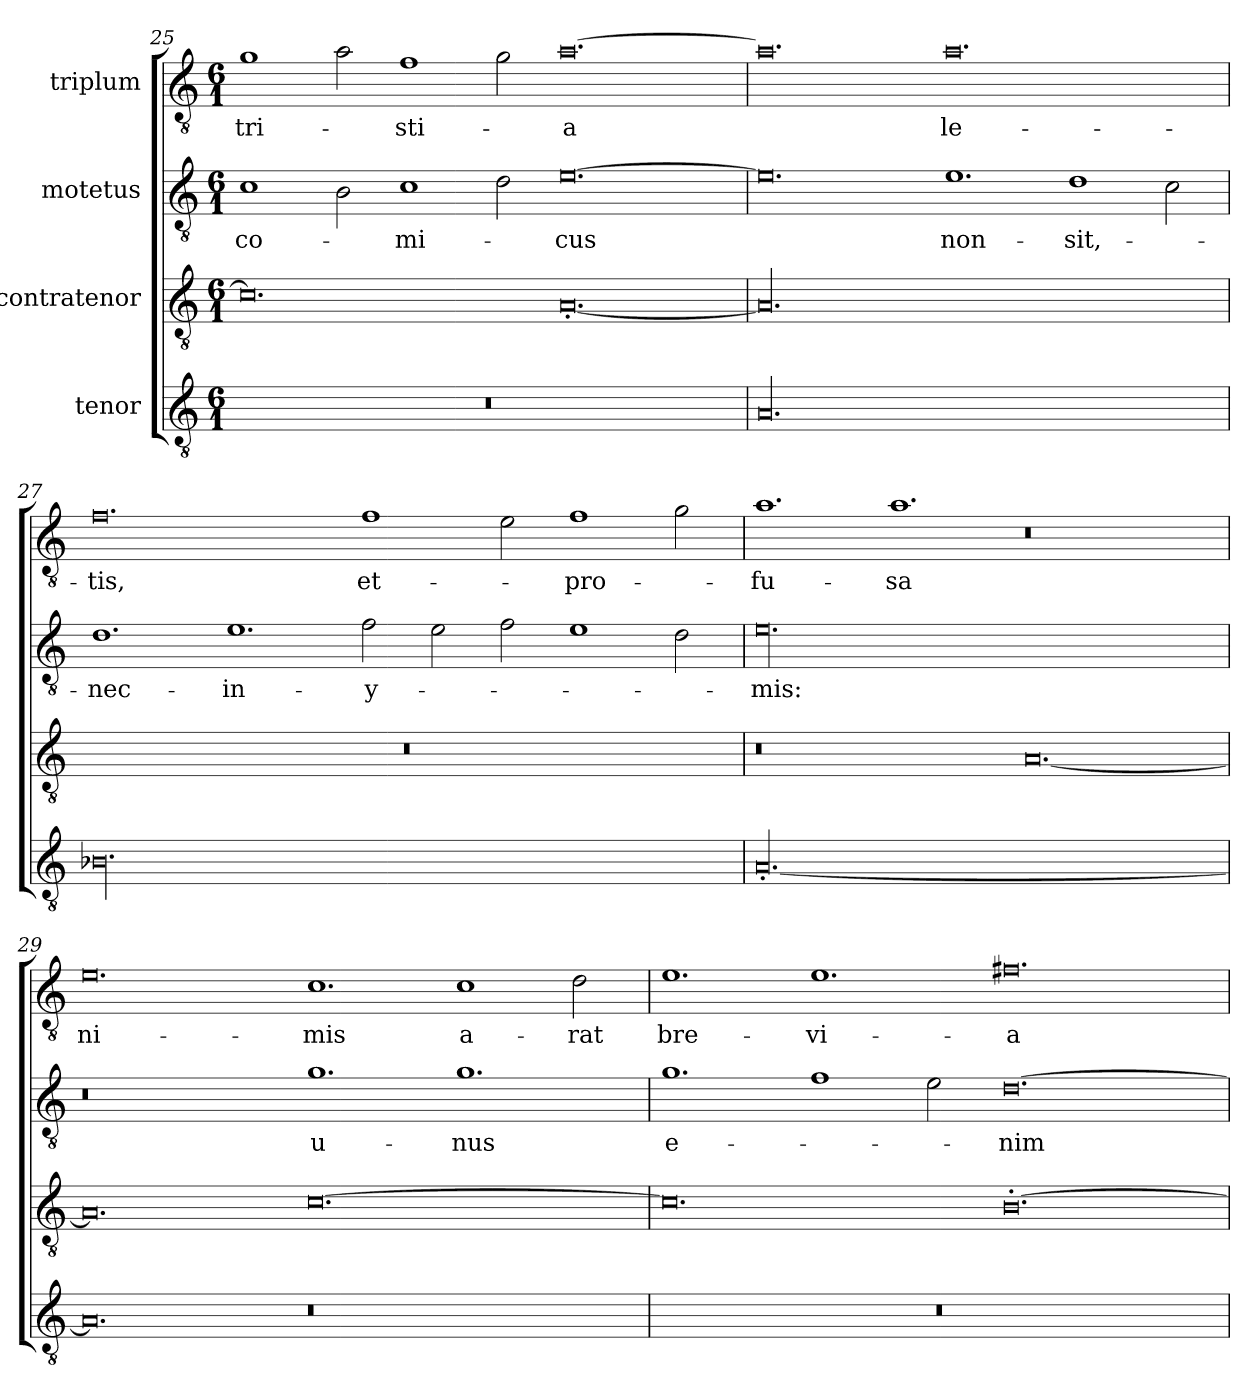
**kern	**kern	**kern	**text	**kern	**text
*part4	*part3	*part2	*part2	*part1	*part1
*staff4	*staff3	*staff2	*staff2	*staff1	*staff1
*I"tenor	*I"contratenor	*I"motetus	*	*I"triplum	*
*clefGv2	*clefGv2	*clefGv2	*	*clefGv2	*
*k[]	*k[]	*k[]	*	*k[]	*
*C:	*C:	*C:	*	*C:	*
*M6/1	*M6/1	*M6/1	*	*M6/1	*
=25	=25	=25	=25	=25	=25
00.r	0.c\]	1c\	co-	1g\	tri-
.	.	2B\	.	2a\	.
.	.	1c\	-mi-	1f\	-sti-
.	.	2d\	.	2g\	.
.	[0.A'/	[0.e\	-cus	[0.a\	-a
=26	=26	=26	=26	=26	=26
00.A/	00.A/]	0.e\]	.	0.a\]	.
.	.	1.e\	non-	0.a\	le-
.	.	1d\	sit,-	.	.
.	.	2c\	.	.	.
=27	=27	=27	=27	=27	=27
00.B-X\	00.r	1.d\	nec-	0.f\	-tis,
.	.	1.e\	in-	.	.
.	.	2f\	y-	1f\	et-
.	.	2e\	.	.	.
.	.	2f\	.	2e\	.
.	.	1e\	.	1f\	pro-
.	.	2d\	.	2g\	.
=28	=28	=28	=28	=28	=28
[00.A'/	0.r	00.e\	-mis:	1.a\	-fu-
.	.	.	.	1.a\	-sa
.	[0.A/	.	.	0.r	.
=29	=29	=29	=29	=29	=29
0.A/]	0.A/]	0.r	.	0.e\	ni-
0.r	[0.c\	1.g\	u-	1.c\	-mis
.	.	1.g\	-nus	1c\	a-
.	.	.	.	2d\	-rat
=30	=30	=30	=30	=30	=30
00.r	0.c\]	1.g\	e-	1.e\	bre-
.	.	1f\	.	1.e\	-vi-
.	.	2e\	.	.	.
.	[0.B'\	[0.d\	-nim	0.f#X\	-a
=	=	=	=	=	=
*-	*-	*-	*-	*-	*-
